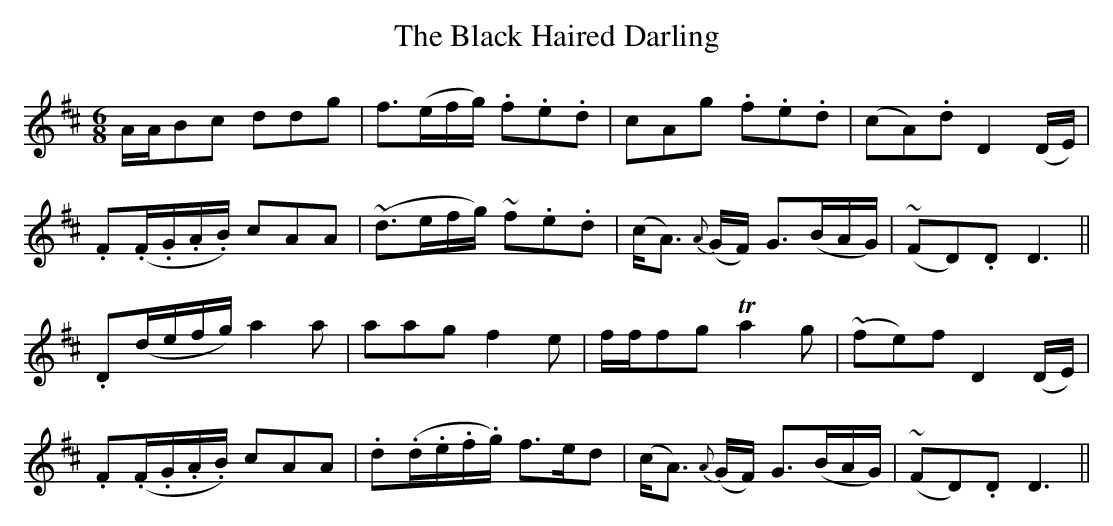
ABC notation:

X:1
T: The Black Haired Darling
M: 6/8
L: 1/8
K: D
A/A/Bc ddg | f3/2(e/f/g/) .f.e.d | cAg .f.e.d | (cA).d D2 (D/E/) |
.F(.F/.G/.A/.B/) cAA | (~d3/2e/f/g/) ~f.e.d | (c<A) {A}(G/F/) G3/2(B/A/G/) | (~FD).D D3 ||
.D(d/e/f/g/) a2 a | aag f2 e | f/f/fg Ta2 g | (~fe)f D2 (D/E/) |
.F(.F/.G/.A/.B/) cAA | .d(.d/.e/.f/.g/) f>ed | (c<A) {A}(G/F/) G3/2(B/A/G/) | (~FD).D D3 ||
